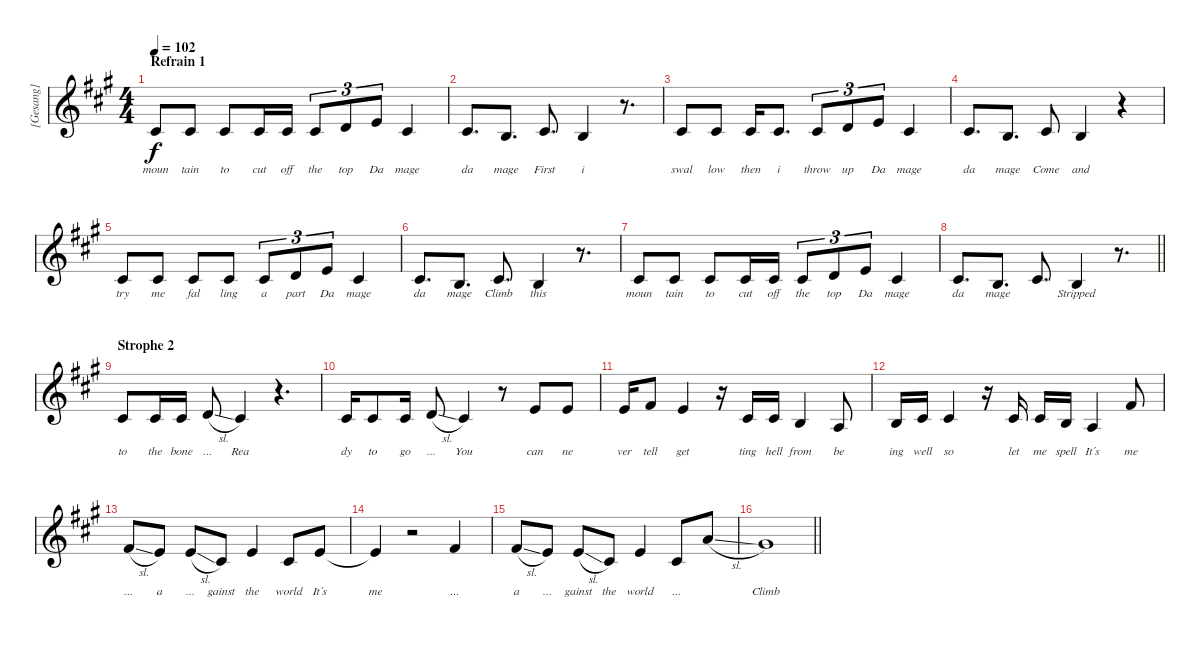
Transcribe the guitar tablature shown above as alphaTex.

\track ("[Gesang]" "[Gesang]") {instrument tenorsax}
\staff {score}
\tuning (E4 B3 G3 D3 A2 E2) {hide}
\ts (4 4)
\section ("" "Refrain 1")
\tempo 102
\clef g2
\ks f#minor
2.2.8{lyrics (0 "moun") lyrics (1 "") lyrics (2 "") lyrics (3 "") lyrics (4 "") dy f} 2.2.8{lyrics (0 "tain") lyrics (1 "") lyrics (2 "") lyrics (3 "") lyrics (4 "")} 2.2.8{lyrics (0 "to") lyrics (1 "") lyrics (2 "") lyrics (3 "") lyrics (4 "")} 2.2.16{lyrics (0 "cut") lyrics (1 "") lyrics (2 "") lyrics (3 "") lyrics (4 "")} 2.2.16{lyrics (0 "off") lyrics (1 "") lyrics (2 "") lyrics (3 "") lyrics (4 "")} 2.2.8{tu (3 2) lyrics (0 "the") lyrics (1 "") lyrics (2 "") lyrics (3 "") lyrics (4 "")} 3.2.8{tu (3 2) lyrics (0 "top") lyrics (1 "") lyrics (2 "") lyrics (3 "") lyrics (4 "")} 5.2.8{tu (3 2) lyrics (0 "Da") lyrics (1 "") lyrics (2 "") lyrics (3 "") lyrics (4 "")} 2.2.4{lyrics (0 "mage") lyrics (1 "") lyrics (2 "") lyrics (3 "") lyrics (4 "")} |
2.2.8{d lyrics (0 "da") lyrics (1 "") lyrics (2 "") lyrics (3 "") lyrics (4 "")} 0.2.8{d lyrics (0 "mage") lyrics (1 "") lyrics (2 "") lyrics (3 "") lyrics (4 "")} 2.2.8{d lyrics (0 "First") lyrics (1 "") lyrics (2 "") lyrics (3 "") lyrics (4 "")} 0.2.4{lyrics (0 "i") lyrics (1 "") lyrics (2 "") lyrics (3 "") lyrics (4 "")} r.8{d} |
2.2.8{lyrics (0 "swal") lyrics (1 "") lyrics (2 "") lyrics (3 "") lyrics (4 "")} 2.2.8{lyrics (0 "low") lyrics (1 "") lyrics (2 "") lyrics (3 "") lyrics (4 "")} 2.2.16{lyrics (0 "then") lyrics (1 "") lyrics (2 "") lyrics (3 "") lyrics (4 "")} 2.2.8{d lyrics (0 "i") lyrics (1 "") lyrics (2 "") lyrics (3 "") lyrics (4 "")} 2.2.8{tu (3 2) lyrics (0 "throw") lyrics (1 "") lyrics (2 "") lyrics (3 "") lyrics (4 "")} 3.2.8{tu (3 2) lyrics (0 "up") lyrics (1 "") lyrics (2 "") lyrics (3 "") lyrics (4 "")} 5.2.8{tu (3 2) lyrics (0 "Da") lyrics (1 "") lyrics (2 "") lyrics (3 "") lyrics (4 "")} 2.2.4{lyrics (0 "mage") lyrics (1 "") lyrics (2 "") lyrics (3 "") lyrics (4 "")} |
2.2.8{d lyrics (0 "da") lyrics (1 "") lyrics (2 "") lyrics (3 "") lyrics (4 "")} 0.2.8{d lyrics (0 "mage") lyrics (1 "") lyrics (2 "") lyrics (3 "") lyrics (4 "")} 2.2.8{lyrics (0 "Come") lyrics (1 "") lyrics (2 "") lyrics (3 "") lyrics (4 "")} 0.2.4{lyrics (0 "and") lyrics (1 "") lyrics (2 "") lyrics (3 "") lyrics (4 "")} r.4 |
2.2.8{lyrics (0 "try") lyrics (1 "") lyrics (2 "") lyrics (3 "") lyrics (4 "")} 2.2.8{lyrics (0 "me") lyrics (1 "") lyrics (2 "") lyrics (3 "") lyrics (4 "")} 2.2.8{lyrics (0 "fal") lyrics (1 "") lyrics (2 "") lyrics (3 "") lyrics (4 "")} 2.2.8{lyrics (0 "ling") lyrics (1 "") lyrics (2 "") lyrics (3 "") lyrics (4 "")} 2.2.8{tu (3 2) lyrics (0 "a") lyrics (1 "") lyrics (2 "") lyrics (3 "") lyrics (4 "")} 3.2.8{tu (3 2) lyrics (0 "part") lyrics (1 "") lyrics (2 "") lyrics (3 "") lyrics (4 "")} 5.2.8{tu (3 2) lyrics (0 "Da") lyrics (1 "") lyrics (2 "") lyrics (3 "") lyrics (4 "")} 2.2.4{lyrics (0 "mage") lyrics (1 "") lyrics (2 "") lyrics (3 "") lyrics (4 "")} |
2.2.8{d lyrics (0 "da") lyrics (1 "") lyrics (2 "") lyrics (3 "") lyrics (4 "")} 0.2.8{d lyrics (0 "mage") lyrics (1 "") lyrics (2 "") lyrics (3 "") lyrics (4 "")} 2.2.8{d lyrics (0 "Climb") lyrics (1 "") lyrics (2 "") lyrics (3 "") lyrics (4 "")} 0.2.4{lyrics (0 "this") lyrics (1 "") lyrics (2 "") lyrics (3 "") lyrics (4 "")} r.8{d} |
2.2.8{lyrics (0 "moun") lyrics (1 "") lyrics (2 "") lyrics (3 "") lyrics (4 "")} 2.2.8{lyrics (0 "tain") lyrics (1 "") lyrics (2 "") lyrics (3 "") lyrics (4 "")} 2.2.8{lyrics (0 "to") lyrics (1 "") lyrics (2 "") lyrics (3 "") lyrics (4 "")} 2.2.16{lyrics (0 "cut") lyrics (1 "") lyrics (2 "") lyrics (3 "") lyrics (4 "")} 2.2.16{lyrics (0 "off") lyrics (1 "") lyrics (2 "") lyrics (3 "") lyrics (4 "")} 2.2.8{tu (3 2) lyrics (0 "the") lyrics (1 "") lyrics (2 "") lyrics (3 "") lyrics (4 "")} 3.2.8{tu (3 2) lyrics (0 "top") lyrics (1 "") lyrics (2 "") lyrics (3 "") lyrics (4 "")} 5.2.8{tu (3 2) lyrics (0 "Da") lyrics (1 "") lyrics (2 "") lyrics (3 "") lyrics (4 "")} 2.2.4{lyrics (0 "mage") lyrics (1 "") lyrics (2 "") lyrics (3 "") lyrics (4 "")} |
\barLineRight lightlight
2.2.8{d lyrics (0 "da") lyrics (1 "") lyrics (2 "") lyrics (3 "") lyrics (4 "")} 0.2.8{d lyrics (0 "mage") lyrics (1 "") lyrics (2 "") lyrics (3 "") lyrics (4 "")} 2.2.8{d lyrics (0 "") lyrics (1 "") lyrics (2 "") lyrics (3 "") lyrics (4 "")} 0.2.4{lyrics (0 "Stripped") lyrics (1 "") lyrics (2 "") lyrics (3 "") lyrics (4 "")} r.8{d} |
\section ("" "Strophe 2")
2.2.8{lyrics (0 "to") lyrics (1 "") lyrics (2 "") lyrics (3 "") lyrics (4 "")} 2.2.16{lyrics (0 "the") lyrics (1 "") lyrics (2 "") lyrics (3 "") lyrics (4 "")} 2.2.16{lyrics (0 "bone") lyrics (1 "") lyrics (2 "") lyrics (3 "") lyrics (4 "")} 3.2{sl}.8{lyrics (0 "...") lyrics (1 "") lyrics (2 "") lyrics (3 "") lyrics (4 "")} 2.2.4{lyrics (0 "Rea") lyrics (1 "") lyrics (2 "") lyrics (3 "") lyrics (4 "")} r.4{d} |
2.2.16{lyrics (0 "dy") lyrics (1 "") lyrics (2 "") lyrics (3 "") lyrics (4 "")} 2.2.8{lyrics (0 "to") lyrics (1 "") lyrics (2 "") lyrics (3 "") lyrics (4 "")} 2.2.16{lyrics (0 "go") lyrics (1 "") lyrics (2 "") lyrics (3 "") lyrics (4 "")} 3.2{sl}.8{lyrics (0 "...") lyrics (1 "") lyrics (2 "") lyrics (3 "") lyrics (4 "")} 2.2.4{lyrics (0 "You") lyrics (1 "") lyrics (2 "") lyrics (3 "") lyrics (4 "")} r.8 5.2.8{lyrics (0 "can") lyrics (1 "") lyrics (2 "") lyrics (3 "") lyrics (4 "")} 5.2.8{lyrics (0 "ne") lyrics (1 "") lyrics (2 "") lyrics (3 "") lyrics (4 "")} |
5.2.16{lyrics (0 "ver") lyrics (1 "") lyrics (2 "") lyrics (3 "") lyrics (4 "")} 7.2.8{lyrics (0 "tell") lyrics (1 "") lyrics (2 "") lyrics (3 "") lyrics (4 "")} 5.2.4{lyrics (0 "get") lyrics (1 "") lyrics (2 "") lyrics (3 "") lyrics (4 "")} r.16 2.2.16{lyrics (0 "ting") lyrics (1 "") lyrics (2 "") lyrics (3 "") lyrics (4 "")} 2.2.16{lyrics (0 "hell") lyrics (1 "") lyrics (2 "") lyrics (3 "") lyrics (4 "")} 0.2.4{lyrics (0 "from") lyrics (1 "") lyrics (2 "") lyrics (3 "") lyrics (4 "")} 2.3.8{lyrics (0 "be") lyrics (1 "") lyrics (2 "") lyrics (3 "") lyrics (4 "")} |
0.2.16{lyrics (0 "ing") lyrics (1 "") lyrics (2 "") lyrics (3 "") lyrics (4 "")} 2.2.16{lyrics (0 "well") lyrics (1 "") lyrics (2 "") lyrics (3 "") lyrics (4 "")} 2.2.4{lyrics (0 "so") lyrics (1 "") lyrics (2 "") lyrics (3 "") lyrics (4 "")} r.16 2.2.16{lyrics (0 "let") lyrics (1 "") lyrics (2 "") lyrics (3 "") lyrics (4 "")} 2.2.16{lyrics (0 "me") lyrics (1 "") lyrics (2 "") lyrics (3 "") lyrics (4 "")} 0.2.16{lyrics (0 "spell") lyrics (1 "") lyrics (2 "") lyrics (3 "") lyrics (4 "")} 2.3.4{lyrics (0 "It´s") lyrics (1 "") lyrics (2 "") lyrics (3 "") lyrics (4 "")} 7.2.8{lyrics (0 "me") lyrics (1 "") lyrics (2 "") lyrics (3 "") lyrics (4 "")} |
7.2{sl}.8{lyrics (0 "...") lyrics (1 "") lyrics (2 "") lyrics (3 "") lyrics (4 "")} 5.2.8{lyrics (0 "a") lyrics (1 "") lyrics (2 "") lyrics (3 "") lyrics (4 "")} 5.2{sl}.8{lyrics (0 "...") lyrics (1 "") lyrics (2 "") lyrics (3 "") lyrics (4 "")} 2.2.8{lyrics (0 "gainst") lyrics (1 "") lyrics (2 "") lyrics (3 "") lyrics (4 "")} 5.2.4{lyrics (0 "the") lyrics (1 "") lyrics (2 "") lyrics (3 "") lyrics (4 "")} 2.2.8{lyrics (0 "world") lyrics (1 "") lyrics (2 "") lyrics (3 "") lyrics (4 "")} 5.2.8{lyrics (0 "It´s") lyrics (1 "") lyrics (2 "") lyrics (3 "") lyrics (4 "")} |
5.2{t}.4{lyrics (0 "me") lyrics (1 "") lyrics (2 "") lyrics (3 "") lyrics (4 "")} r.2 7.2.4{lyrics (0 "...") lyrics (1 "") lyrics (2 "") lyrics (3 "") lyrics (4 "")} |
7.2{sl}.8{lyrics (0 "a") lyrics (1 "") lyrics (2 "") lyrics (3 "") lyrics (4 "")} 5.2.8{lyrics (0 "...") lyrics (1 "") lyrics (2 "") lyrics (3 "") lyrics (4 "")} 5.2{sl}.8{lyrics (0 "gainst") lyrics (1 "") lyrics (2 "") lyrics (3 "") lyrics (4 "")} 2.2.8{lyrics (0 "the") lyrics (1 "") lyrics (2 "") lyrics (3 "") lyrics (4 "")} 5.2.4{lyrics (0 "world") lyrics (1 "") lyrics (2 "") lyrics (3 "") lyrics (4 "")} 2.2.8{lyrics (0 "...") lyrics (1 "") lyrics (2 "") lyrics (3 "") lyrics (4 "")} 10.2{sl}.8{lyrics (0 "") lyrics (1 "") lyrics (2 "") lyrics (3 "") lyrics (4 "")} |
\barLineRight lightlight
9.2.1{lyrics (0 "Climb") lyrics (1 "") lyrics (2 "") lyrics (3 "") lyrics (4 "")}
